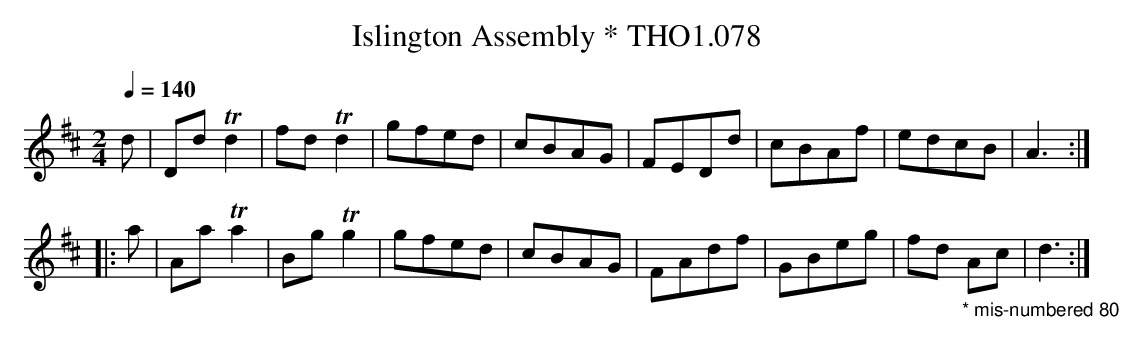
X:1
T:Islington Assembly * THO1.078
M:2/4
L:1/8
Q:1/4=140
K:D
d|Dd Td2|fd Td2|gfed|cBAG|FEDd|cBAf|edcB|A3:|
|:a|Aa Ta2|Bg Tg2|gfed|cBAG|FAdf|GBeg|fd "_* mis-numbered 80"Ac|d3:|
